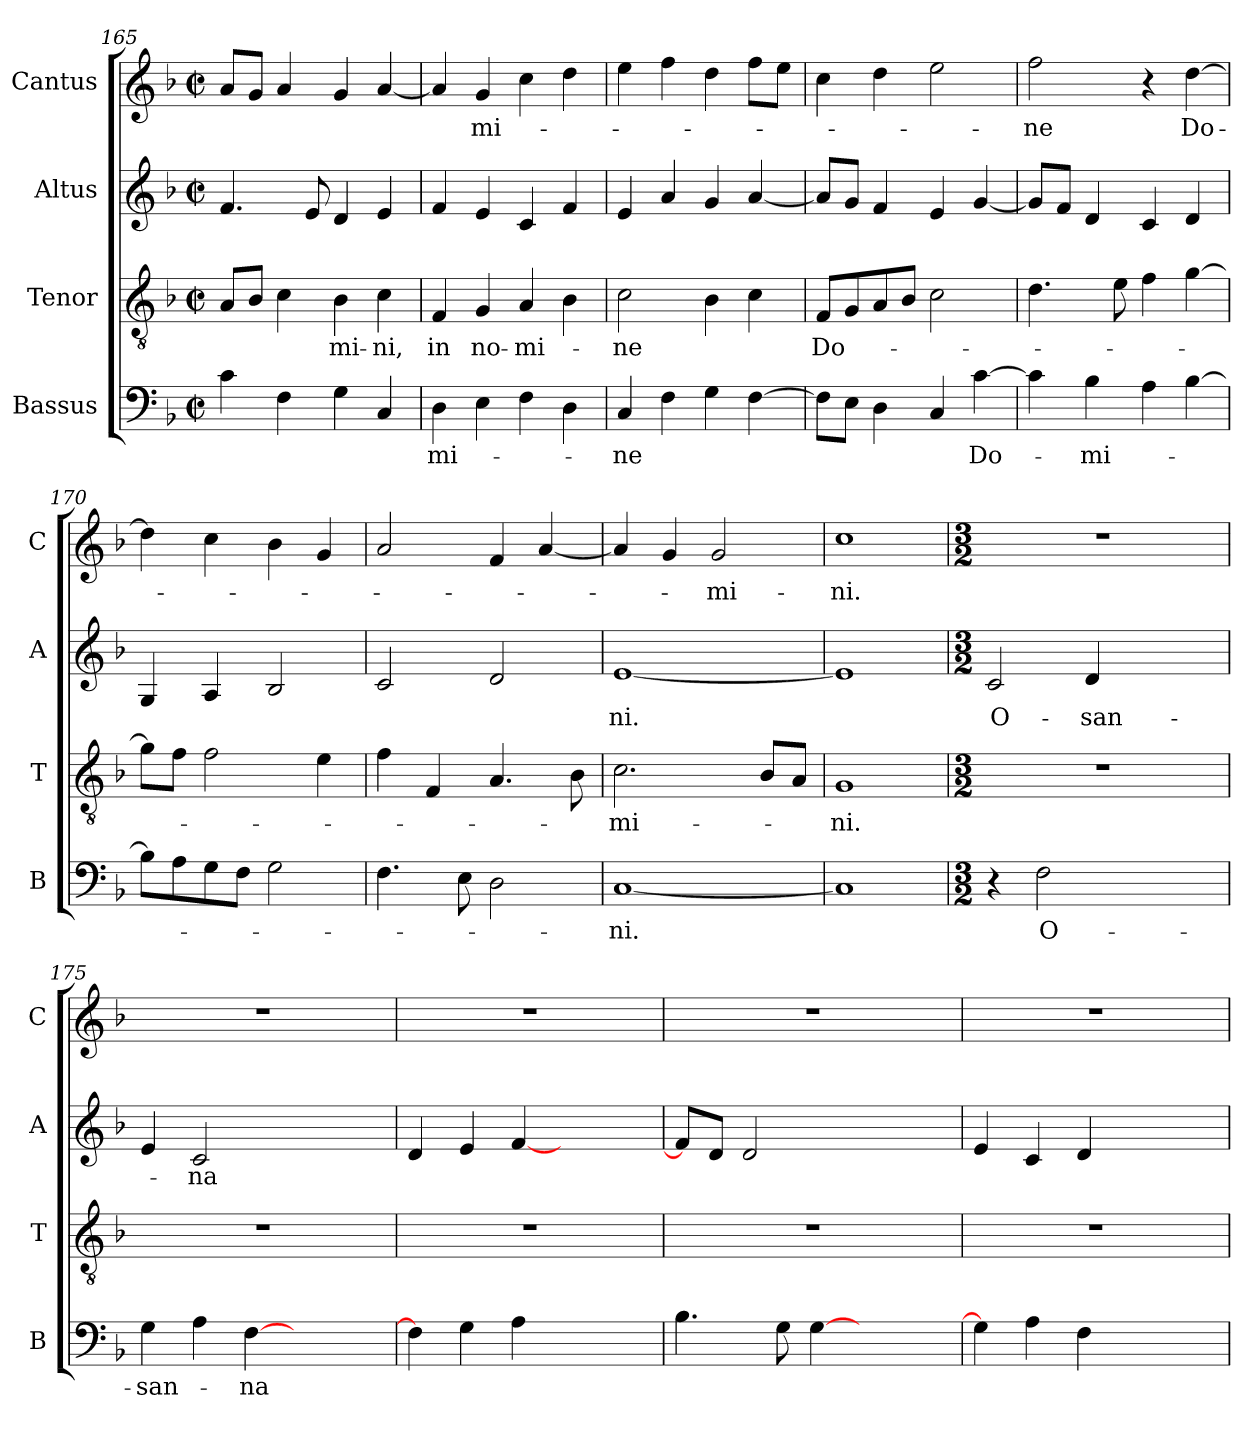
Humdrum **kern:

**kern	**text	**kern	**text	**kern	**text	**kern	**text
*part4	*part4	*part3	*part3	*part2	*part2	*part1	*part1
*staff4	*staff4	*staff3	*staff3	*staff2	*staff2	*staff1	*staff1
*I"Bassus	*	*I"Tenor	*	*I"Altus	*	*I"Cantus	*
*I'B	*	*I'T	*	*I'A	*	*I'C	*
*clefF4	*	*clefGv2	*	*clefG2	*	*clefG2	*
*k[b-]	*	*k[b-]	*	*k[b-]	*	*k[b-]	*
*F:	*	*F:	*	*F:	*	*F:	*
*M2/2	*	*M2/2	*	*M2/2	*	*M2/2	*
*met(c|)	*	*met(c|)	*	*met(c|)	*	*met(c|)	*
=165	=165	=165	=165	=165	=165	=165	=165
4c\	.	8A/L	.	4.f/	.	8a/L	.
.	.	8B-/J	.	.	.	8g/J	.
4F\	.	4c\	.	.	.	4a/	.
.	.	.	.	8e/	.	.	.
!	!	!	!LO:LY:b	!	!	!	!
4G\	.	4B-\	-mi-	4d/	.	4g/	.
!	!	!	!LO:LY:b	!	!	!	!
4C/	.	4c\	-ni,	4e/	.	[4a/	.
=166	=166	=166	=166	=166	=166	=166	=166
!	!LO:LY:b	!	!	!	!	!	!
!	!	!	!LO:LY:b	!	!	!	!
4D\	-mi-	4F/	in	4f/	.	4a/]	.
!	!	!	!LO:LY:b	!	!	!	!
!	!	!	!	!	!	!	!LO:LY:b
4E\	.	4G/	no-	4e/	.	4g/	-mi-
!	!	!	!LO:LY:b	!	!	!	!
4F\	.	4A/	-mi-	4c/	.	4cc\	.
4D\	.	4B-\	.	4f/	.	4dd\	.
=167	=167	=167	=167	=167	=167	=167	=167
!	!LO:LY:b	!	!	!	!	!	!
!	!	!	!LO:LY:b	!	!	!	!
4C/	-ne	2c\	-ne	4e/	.	4ee\	.
4F\	.	.	.	4a/	.	4ff\	.
4G\	.	4B-\	.	4g/	.	4dd\	.
[4F\	.	4c\	.	[4a/	.	8ff\L	.
.	.	.	.	.	.	8ee\J	.
!!LO:LB:g=z
=168	=168	=168	=168	=168	=168	=168	=168
!	!	!	!LO:LY:b	!	!	!	!
8F\L]	.	8F/L	Do-	8a/L]	.	4cc\	.
8E\J	.	8G/	.	8g/J	.	.	.
4D\	.	8A/	.	4f/	.	4dd\	.
.	.	8B-/J	.	.	.	.	.
4C/	.	2c\	.	4e/	.	2ee\	.
!	!LO:LY:b	!	!	!	!	!	!
[4c\	Do-	.	.	[4g/	.	.	.
=169	=169	=169	=169	=169	=169	=169	=169
!	!	!	!	!	!	!	!LO:LY:b
4c\]	.	4.d\	.	8g/L]	.	2ff\	-ne
.	.	.	.	8f/J	.	.	.
!	!LO:LY:b	!	!	!	!	!	!
4B-\	-mi-	.	.	4d/	.	.	.
.	.	8e\	.	.	.	.	.
4A\	.	4f\	.	4c/	.	4r	.
!	!	!	!	!	!	!	!LO:LY:b
[4B-\	.	[4g\	.	4d/	.	[4dd\	Do-
=170	=170	=170	=170	=170	=170	=170	=170
8B-\L]	.	8g\L]	.	4G/	.	4dd\]	.
8A\	.	8f\J	.	.	.	.	.
8G\	.	2f\	.	4A/	.	4cc\	.
8F\J	.	.	.	.	.	.	.
2G\	.	.	.	2B-/	.	4b-\	.
.	.	4e\	.	.	.	4g/	.
=171	=171	=171	=171	=171	=171	=171	=171
4.F\	.	4f\	.	2c/	.	2a/	.
.	.	4F/	.	.	.	.	.
8E\	.	.	.	.	.	.	.
2D\	.	4.A/	.	2d/	.	4f/	.
.	.	.	.	.	.	[4a/	.
.	.	8B-\	.	.	.	.	.
=172	=172	=172	=172	=172	=172	=172	=172
!	!LO:LY:b	!	!	!	!	!	!
!	!	!	!LO:LY:b	!	!	!	!
!	!	!	!	!	!LO:LY:b	!	!
[1C	-ni.	2.c\	-mi-	[1e	-ni.	4a/]	.
.	.	.	.	.	.	4g/	.
!	!	!	!	!	!	!	!LO:LY:b
.	.	.	.	.	.	2g/	-mi-
.	.	8B-/L	.	.	.	.	.
.	.	8A/J	.	.	.	.	.
=173	=173	=173	=173	=173	=173	=173	=173
!	!	!	!LO:LY:b	!	!	!	!
!	!	!	!	!	!	!	!LO:LY:b
1C]	.	1G	-ni.	1e]	.	1cc	-ni.
!!LO:LB:g=z
=174	=174	=174	=174	=174	=174	=174	=174
*M3/2	*	*M3/2	*	*M3/2	*	*M3/2	*
!	!	!	!	!	!LO:LY:b	!	!
4r	.	1.r	.	2c/	O-	1.r	.
!	!LO:LY:b	!	!	!	!	!	!
2F\	O-	.	.	.	.	.	.
!	!	!	!	!	!LO:LY:b	!	!
.	.	.	.	4d/	-san-	.	.
2.ryy	.	.	.	2.ryy	.	.	.
=175	=175	=175	=175	=175	=175	=175	=175
!	!LO:LY:b	!	!	!	!	!	!
4G\	-san-	1.r	.	4e/	.	1.r	.
!	!	!	!	!	!LO:LY:b	!	!
4A\	.	.	.	2c/	-na	.	.
!	!LO:LY:b	!	!	!	!	!	!
[4F\	-na	.	.	.	.	.	.
2.ryy	.	.	.	2.ryy	.	.	.
=176	=176	=176	=176	=176	=176	=176	=176
4F\]	.	1.r	.	4d/	.	1.r	.
4G\	.	.	.	4e/	.	.	.
4A\	.	.	.	[4f/	.	.	.
2.ryy	.	.	.	2.ryy	.	.	.
=177	=177	=177	=177	=177	=177	=177	=177
4.B-\	.	1.r	.	8f/L]	.	1.r	.
.	.	.	.	8d/J	.	.	.
.	.	.	.	2d/	.	.	.
8G\	.	.	.	.	.	.	.
[4G\	.	.	.	.	.	.	.
2.ryy	.	.	.	2.ryy	.	.	.
=178	=178	=178	=178	=178	=178	=178	=178
4G\]	.	1.r	.	4e/	.	1.r	.
4A\	.	.	.	4c/	.	.	.
4F\	.	.	.	4d/	.	.	.
2.ryy	.	.	.	2.ryy	.	.	.
=	=	=	=	=	=	=	=
*-	*-	*-	*-	*-	*-	*-	*-
